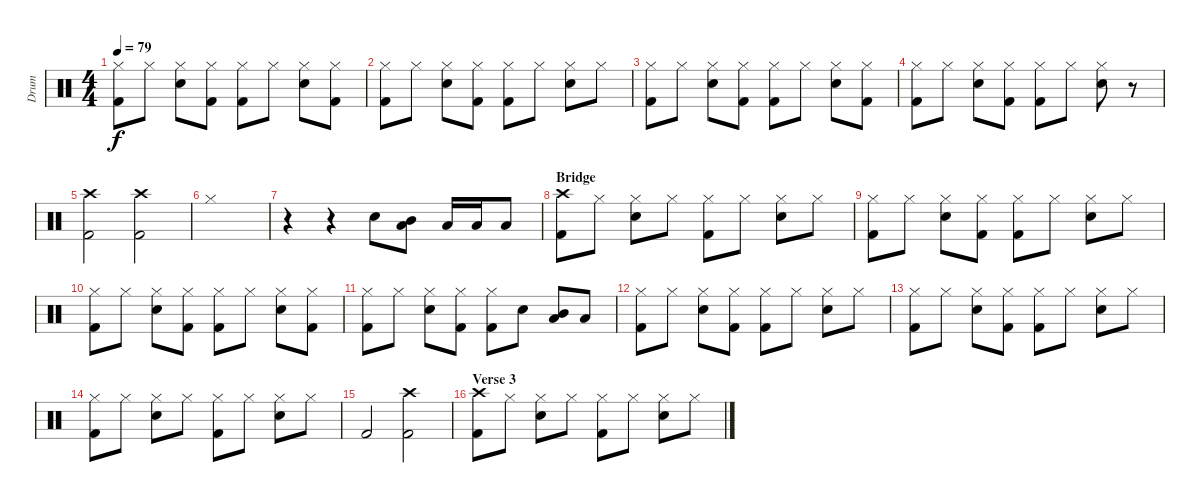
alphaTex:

\track ("Drum" "Drum") {instrument percussion}
\staff {score}
\articulation defaults
\ts (4 4)
\tempo 79
\clef neutral
\ks c
("Hi-Hat (closed)" "Kick (hit) 2").8{dy f} "Hi-Hat (closed)".8 ("Hi-Hat (closed)" "Snare (hit) 2").8 ("Hi-Hat (closed)" "Kick (hit) 2").8 ("Hi-Hat (closed)" "Kick (hit) 2").8 "Hi-Hat (closed)".8 ("Hi-Hat (closed)" "Snare (hit) 2").8 ("Hi-Hat (closed)" "Kick (hit) 2").8 |
("Hi-Hat (closed)" "Kick (hit) 2").8 "Hi-Hat (closed)".8 ("Hi-Hat (closed)" "Snare (hit) 2").8 ("Hi-Hat (closed)" "Kick (hit) 2").8 ("Hi-Hat (closed)" "Kick (hit) 2").8 "Hi-Hat (closed)".8 ("Hi-Hat (closed)" "Snare (hit) 2").8 "Hi-Hat (closed)".8 |
("Hi-Hat (closed)" "Kick (hit) 2").8 "Hi-Hat (closed)".8 ("Hi-Hat (closed)" "Snare (hit) 2").8 ("Hi-Hat (closed)" "Kick (hit) 2").8 ("Hi-Hat (closed)" "Kick (hit) 2").8 "Hi-Hat (closed)".8 ("Hi-Hat (closed)" "Snare (hit) 2").8 ("Hi-Hat (closed)" "Kick (hit) 2").8 |
("Hi-Hat (closed)" "Kick (hit) 2").8 "Hi-Hat (closed)".8 ("Hi-Hat (closed)" "Snare (hit) 2").8 ("Hi-Hat (closed)" "Kick (hit) 2").8 ("Hi-Hat (closed)" "Kick (hit) 2").8 "Hi-Hat (closed)".8 ("Hi-Hat (closed)" "Snare (hit) 2").8 r.8 |
("Crash high (hit)" "Kick (hit) 2").2 ("Crash high (hit)" "Kick (hit) 2").2 |
"Hi-Hat (closed)".1 |
r.4 r.4 "Snare (hit) 2".8 ("Mid Tom (hit)" "Low Tom (hit)").8 "Low Floor Tom (hit)".16 "Low Floor Tom (hit)".16 "Low Floor Tom (hit)".8 |
\section ("" "Bridge")
("Crash high (hit)" "Kick (hit) 2").8 "Hi-Hat (closed)".8 ("Hi-Hat (closed)" "Snare (hit) 2").8 "Hi-Hat (closed)".8 ("Hi-Hat (closed)" "Kick (hit) 2").8 "Hi-Hat (closed)".8 ("Hi-Hat (closed)" "Snare (hit) 2").8 "Hi-Hat (closed)".8 |
("Hi-Hat (closed)" "Kick (hit) 2").8 "Hi-Hat (closed)".8 ("Hi-Hat (closed)" "Snare (hit) 2").8 ("Hi-Hat (closed)" "Kick (hit) 2").8 ("Hi-Hat (closed)" "Kick (hit) 2").8 "Hi-Hat (closed)".8 ("Hi-Hat (closed)" "Snare (hit) 2").8 "Hi-Hat (closed)".8 |
("Hi-Hat (closed)" "Kick (hit) 2").8 "Hi-Hat (closed)".8 ("Hi-Hat (closed)" "Snare (hit) 2").8 ("Hi-Hat (closed)" "Kick (hit) 2").8 ("Hi-Hat (closed)" "Kick (hit) 2").8 "Hi-Hat (closed)".8 ("Hi-Hat (closed)" "Snare (hit) 2").8 ("Hi-Hat (closed)" "Kick (hit) 2").8 |
("Hi-Hat (closed)" "Kick (hit) 2").8 "Hi-Hat (closed)".8 ("Hi-Hat (closed)" "Snare (hit) 2").8 ("Hi-Hat (closed)" "Kick (hit) 2").8 ("Hi-Hat (closed)" "Kick (hit) 2").8 "Snare (hit) 2".8 ("Mid Tom (hit)" "Low Tom (hit)").8 "Low Floor Tom (hit)".8 |
("Hi-Hat (closed)" "Kick (hit) 2").8 "Hi-Hat (closed)".8 ("Hi-Hat (closed)" "Snare (hit) 2").8 ("Hi-Hat (closed)" "Kick (hit) 2").8 ("Hi-Hat (closed)" "Kick (hit) 2").8 "Hi-Hat (closed)".8 ("Hi-Hat (closed)" "Snare (hit) 2").8 "Hi-Hat (closed)".8 |
("Hi-Hat (closed)" "Kick (hit) 2").8 "Hi-Hat (closed)".8 ("Hi-Hat (closed)" "Snare (hit) 2").8 ("Hi-Hat (closed)" "Kick (hit) 2").8 ("Hi-Hat (closed)" "Kick (hit) 2").8 "Hi-Hat (closed)".8 ("Hi-Hat (closed)" "Snare (hit) 2").8 "Hi-Hat (closed)".8 |
("Hi-Hat (closed)" "Kick (hit) 2").8 "Hi-Hat (closed)".8 ("Hi-Hat (closed)" "Snare (hit) 2").8 "Hi-Hat (closed)".8 ("Hi-Hat (closed)" "Kick (hit) 2").8 "Hi-Hat (closed)".8 ("Hi-Hat (closed)" "Snare (hit) 2").8 "Hi-Hat (closed)".8 |
"Kick (hit) 2".2 ("Crash high (hit)" "Kick (hit) 2").2 |
\section ("" "Verse 3")
("Crash high (hit)" "Kick (hit) 2").8 "Hi-Hat (closed)".8 ("Hi-Hat (closed)" "Snare (hit) 2").8 "Hi-Hat (closed)".8 ("Hi-Hat (closed)" "Kick (hit) 2").8 "Hi-Hat (closed)".8 ("Hi-Hat (closed)" "Snare (hit) 2").8 "Hi-Hat (closed)".8
